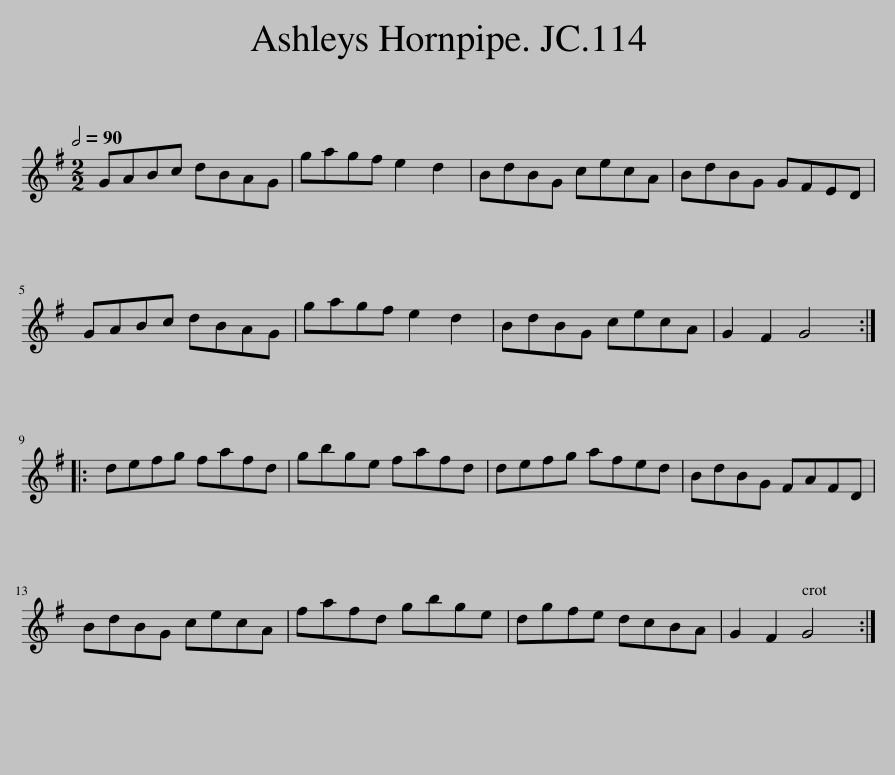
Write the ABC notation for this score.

X:1
L:1/8
Q:1/2=90
M:2/2
I:linebreak $
K:G
V:1 treble
V:1
 GABc dBAG | gagf e2 d2 | BdBG cecA | BdBG GFED |$ GABc dBAG | %5
 gagf e2 d2 | BdBG cecA | G2 F2 G4 ::$ defg fafd | gbge fafd | %10
 defg afed | BdBG FAFD |$ BdBG cecA | fafd gbge | dgfe dcBA | %15
 G2 F2 G4 :| %16
